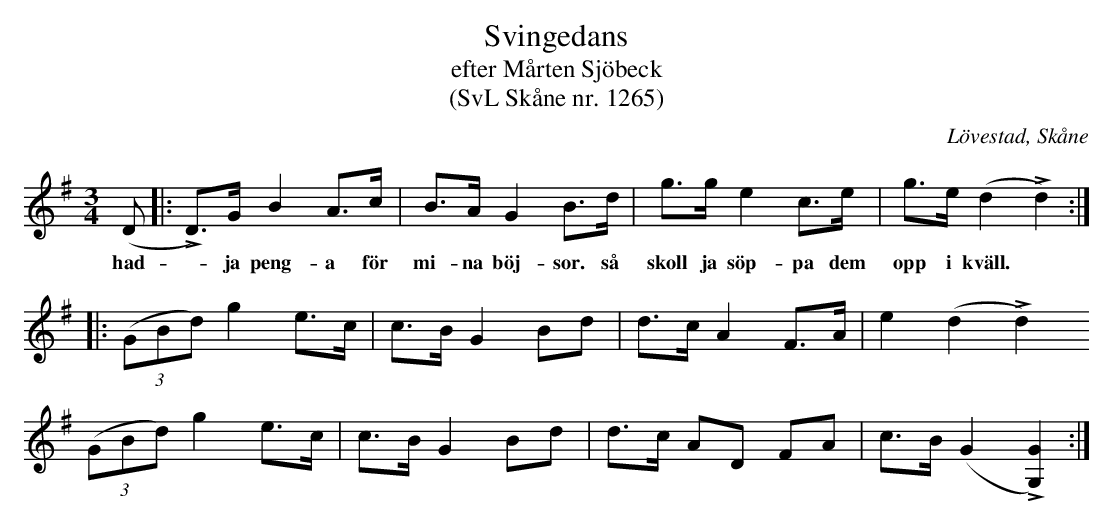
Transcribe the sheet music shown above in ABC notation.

X:1
T:Svingedans
T:efter Mårten Sjöbeck
T:(SvL Skåne nr. 1265)
O:Lövestad, Skåne
M:3/4
L:1/8
Q:1/4=108
K:G
(D |: LD)>G B2 A>c | B>A G2 B>d | g>g e2 c>e | g>e (d2 Ld2) :|
w:had - ja peng-a för mi-na böj-sor. så skoll ja söp-pa dem opp i kväll.
|: ((3GBd) g2 e>c | c>B G2 Bd | d>c A2 F>A | e2 (d2 Ld2)
   ((3GBd) g2 e>c | c>B G2 Bd | d>c AD FA | c>B (G2 L[G2G,2]) :|
